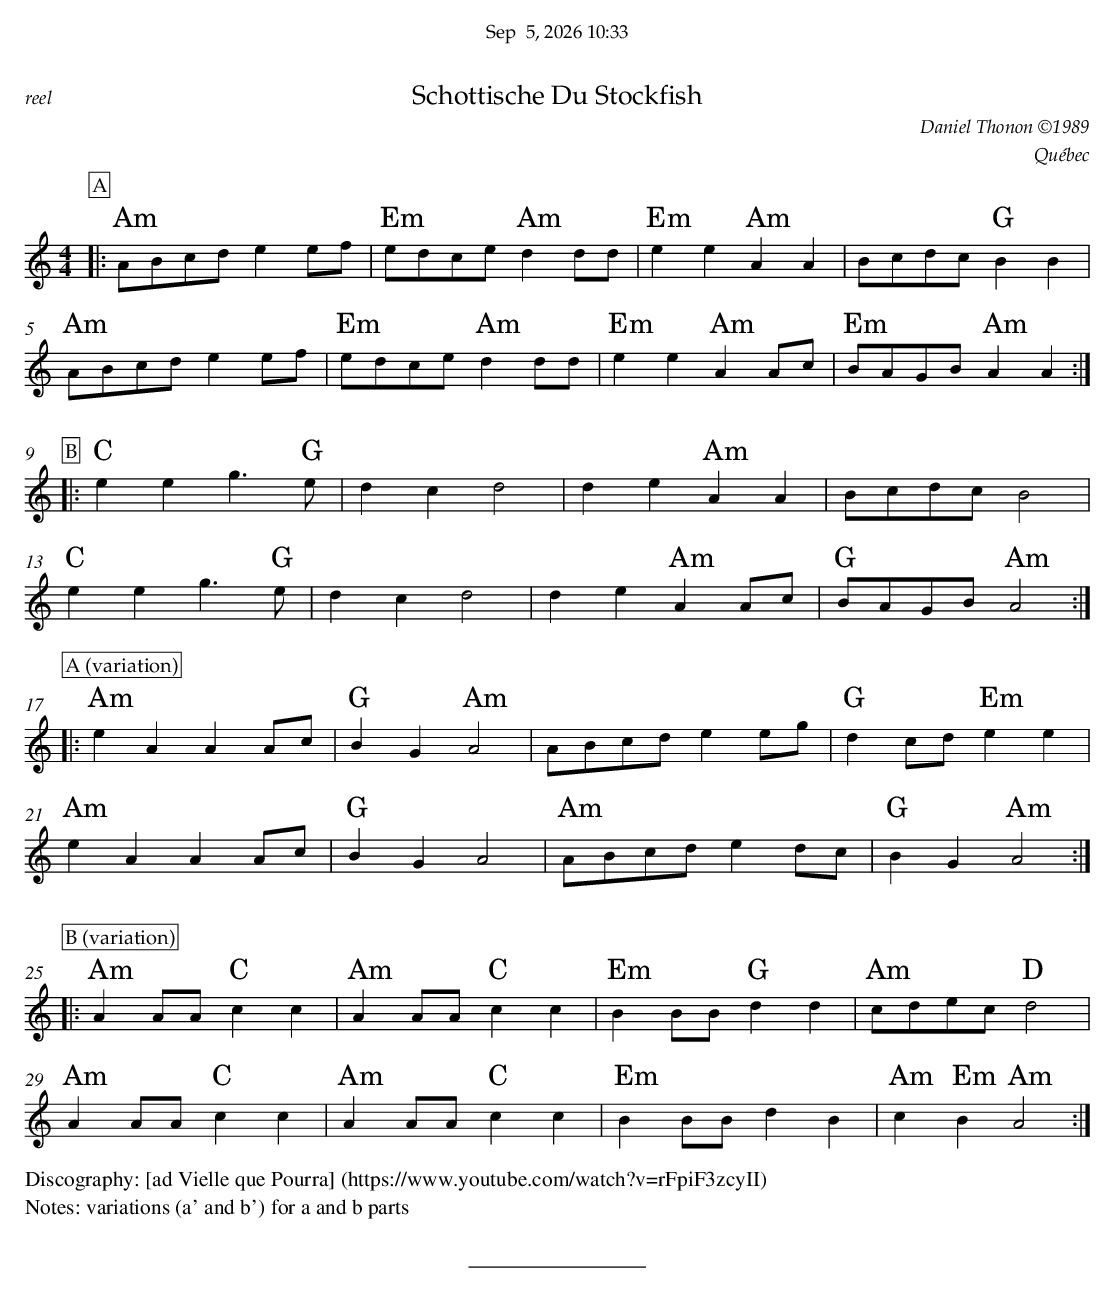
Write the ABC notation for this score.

X:1
T:Schottische Du Stockfish
C:Daniel Thonon ©1989
O:Québec
M:4/4
L:1/8
K:Amin
P:A
|: "Am"ABcd e2ef| "Em"edce "Am"d2dd| "Em"e2e2 "Am"A2A2|Bcdc "G"B2B2 |
"Am"ABcd e2ef| "Em"edce "Am"d2dd| "Em"e2e2 "Am"A2Ac| "Em"BAGB "Am"A2A2 :|
%%vskip 0.5cm
P:B
|: "C"e2e2 g3"G"e |d2c2 d4  |d2e2 "Am"A2A2|Bcdc B4 |
"C"e2e2 g3"G"e |d2c2 d4  |d2e2 "Am"A2Ac| "G"BAGB "Am"A4 :|
P:A (variation)
|: "Am"e2A2 A2Ac| "G"B2G2 "Am"A4|ABcd e2eg| "G"d2cd "Em"e2e2 |
"Am"e2A2 A2Ac| "G"B2G2 A4| "Am"ABcd e2dc| "G"B2G2 "Am"A4  :|
%%vskip 0.5cm
P:B (variation)
|: "Am"A2AA "C"c2c2| "Am"A2AA "C"c2c2| "Em"B2BB "G"d2d2| "Am"cdec "D"d4 |
"Am"A2AA "C"c2c2| "Am"A2AA "C"c2c2| "Em"B2BB d2B2| "Am"c2"Em"B2 "Am"A4:|
